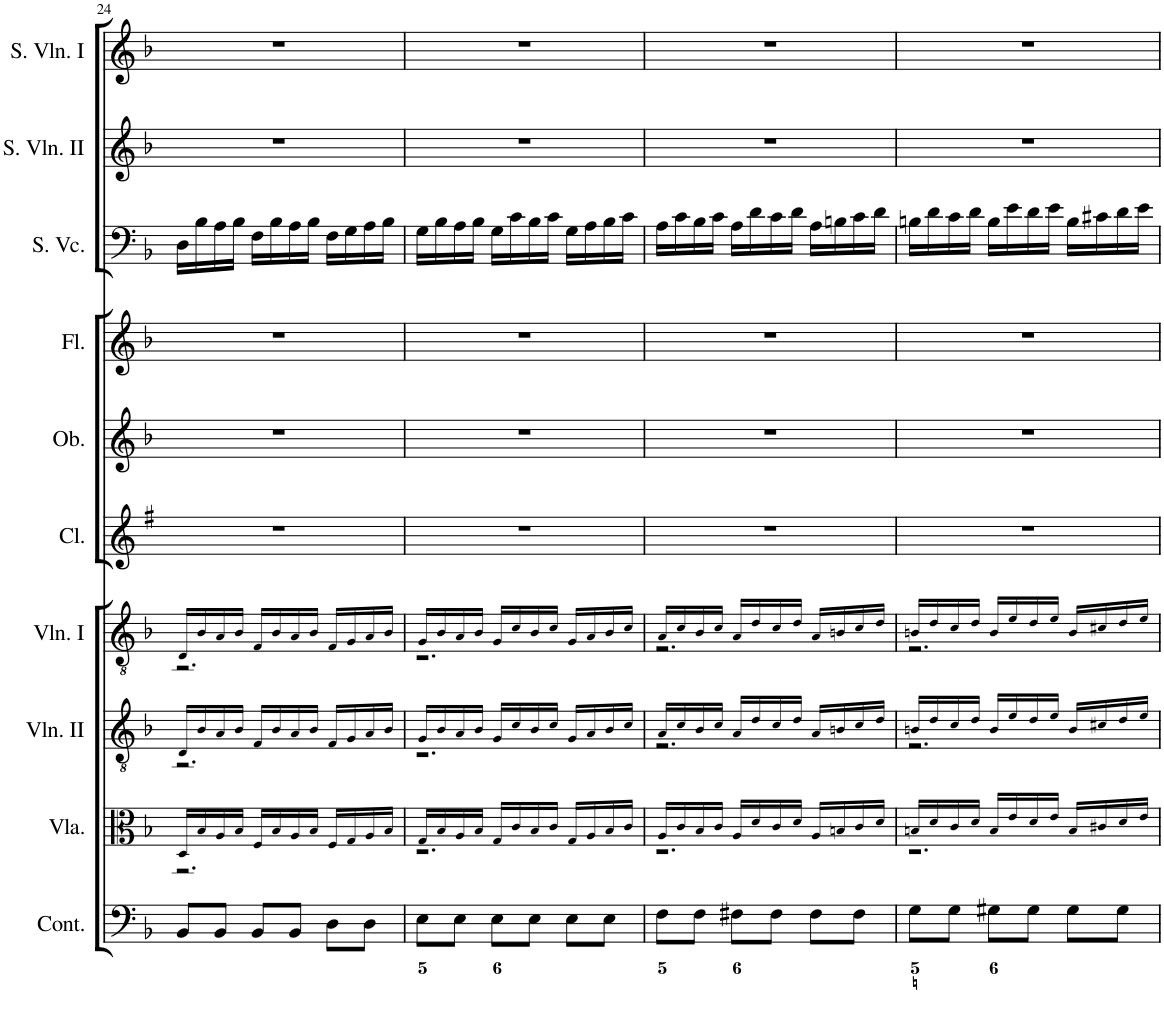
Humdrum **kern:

**kern	**kern	**kern	**kern	**kern	**kern	**kern	**kern	**kern	**kern
*part10	*part9	*part8	*part7	*part6	*part5	*part4	*part3	*part2	*part1
*staff10	*staff9	*staff8	*staff7	*staff6	*staff5	*staff4	*staff3	*staff2	*staff1
*I"Continuo	*I"Viola	*I"Violin II	*I"Violin I	*I"Clarinet	*I"Oboe	*I"Flute	*I"Solo Violoncello	*I"Solo Violin II	*I"Solo Violin I
*I'Cont.	*I'Vla.	*I'Vln. II	*I'Vln. I	*I'Cl.	*I'Ob.	*I'Fl.	*I'S. Vc.	*I'S. Vln. II	*I'S. Vln. I
!!LO:PB:g=z
*clefF4	*clefC3	*clefGv2	*clefGv2	*clefG2	*clefG2	*clefG2	*clefF4	*clefG2	*clefG2
*	*	*	*	*Trd1c2	*	*	*	*	*
*k[b-]	*k[b-]	*k[b-]	*k[b-]	*k[f#]	*k[b-]	*k[b-]	*k[b-]	*k[b-]	*k[b-]
*M3/4	*M3/4	*M3/4	*M3/4	*M3/4	*M3/4	*M3/4	*M3/4	*M3/4	*M3/4
=24	=24	=24	=24	=24	=24	=24	=24	=24	=24
*	*^	*^	*^	*	*	*	*	*	*
8BB-/L	16D/LL	2.r	16D/LL	2.r	16D/LL	2.r	2.r	2.r	2.r	16D\LL	2.r	2.r
.	16B-/	.	16B-/	.	16B-/	.	.	.	.	16B-\	.	.
8BB-/J	16A/	.	16A/	.	16A/	.	.	.	.	16A\	.	.
.	16B-/JJ	.	16B-/JJ	.	16B-/JJ	.	.	.	.	16B-\JJ	.	.
8BB-/L	16F/LL	.	16F/LL	.	16F/LL	.	.	.	.	16F\LL	.	.
.	16B-/	.	16B-/	.	16B-/	.	.	.	.	16B-\	.	.
8BB-/J	16A/	.	16A/	.	16A/	.	.	.	.	16A\	.	.
.	16B-/JJ	.	16B-/JJ	.	16B-/JJ	.	.	.	.	16B-\JJ	.	.
8D\L	16F/LL	.	16F/LL	.	16F/LL	.	.	.	.	16F\LL	.	.
.	16G/	.	16G/	.	16G/	.	.	.	.	16G\	.	.
8D\J	16A/	.	16A/	.	16A/	.	.	.	.	16A\	.	.
.	16B-/JJ	.	16B-/JJ	.	16B-/JJ	.	.	.	.	16B-\JJ	.	.
=25	=25	=25	=25	=25	=25	=25	=25	=25	=25	=25	=25	=25
8E\L	16G/LL	2.r	16G/LL	2.r	16G/LL	2.r	2.r	2.r	2.r	16G\LL	2.r	2.r
.	16B-/	.	16B-/	.	16B-/	.	.	.	.	16B-\	.	.
8E\J	16A/	.	16A/	.	16A/	.	.	.	.	16A\	.	.
.	16B-/JJ	.	16B-/JJ	.	16B-/JJ	.	.	.	.	16B-\JJ	.	.
8E\L	16G/LL	.	16G/LL	.	16G/LL	.	.	.	.	16G\LL	.	.
.	16c/	.	16c/	.	16c/	.	.	.	.	16c\	.	.
8E\J	16B-/	.	16B-/	.	16B-/	.	.	.	.	16B-\	.	.
.	16c/JJ	.	16c/JJ	.	16c/JJ	.	.	.	.	16c\JJ	.	.
8E\L	16G/LL	.	16G/LL	.	16G/LL	.	.	.	.	16G\LL	.	.
.	16A/	.	16A/	.	16A/	.	.	.	.	16A\	.	.
8E\J	16B-/	.	16B-/	.	16B-/	.	.	.	.	16B-\	.	.
.	16c/JJ	.	16c/JJ	.	16c/JJ	.	.	.	.	16c\JJ	.	.
=26	=26	=26	=26	=26	=26	=26	=26	=26	=26	=26	=26	=26
8F\L	16A/LL	2.r	16A/LL	2.r	16A/LL	2.r	2.r	2.r	2.r	16A\LL	2.r	2.r
.	16c/	.	16c/	.	16c/	.	.	.	.	16c\	.	.
8F\J	16B-/	.	16B-/	.	16B-/	.	.	.	.	16B-\	.	.
.	16c/JJ	.	16c/JJ	.	16c/JJ	.	.	.	.	16c\JJ	.	.
8F#X\L	16A/LL	.	16A/LL	.	16A/LL	.	.	.	.	16A\LL	.	.
.	16d/	.	16d/	.	16d/	.	.	.	.	16d\	.	.
8F#\J	16c/	.	16c/	.	16c/	.	.	.	.	16c\	.	.
.	16d/JJ	.	16d/JJ	.	16d/JJ	.	.	.	.	16d\JJ	.	.
8F#\L	16A/LL	.	16A/LL	.	16A/LL	.	.	.	.	16A\LL	.	.
.	16Bn/	.	16Bn/	.	16Bn/	.	.	.	.	16Bn\	.	.
8F#\J	16c/	.	16c/	.	16c/	.	.	.	.	16c\	.	.
.	16d/JJ	.	16d/JJ	.	16d/JJ	.	.	.	.	16d\JJ	.	.
=27	=27	=27	=27	=27	=27	=27	=27	=27	=27	=27	=27	=27
8G\L	16Bn/LL	2.r	16Bn/LL	2.r	16Bn/LL	2.r	2.r	2.r	2.r	16Bn\LL	2.r	2.r
.	16d/	.	16d/	.	16d/	.	.	.	.	16d\	.	.
8G\J	16c/	.	16c/	.	16c/	.	.	.	.	16c\	.	.
.	16d/JJ	.	16d/JJ	.	16d/JJ	.	.	.	.	16d\JJ	.	.
8G#X\L	16B/LL	.	16B/LL	.	16B/LL	.	.	.	.	16B\LL	.	.
.	16e/	.	16e/	.	16e/	.	.	.	.	16e\	.	.
8G#\J	16d/	.	16d/	.	16d/	.	.	.	.	16d\	.	.
.	16e/JJ	.	16e/JJ	.	16e/JJ	.	.	.	.	16e\JJ	.	.
8G#\L	16B/LL	.	16B/LL	.	16B/LL	.	.	.	.	16B\LL	.	.
.	16c#X/	.	16c#X/	.	16c#X/	.	.	.	.	16c#X\	.	.
8G#\J	16d/	.	16d/	.	16d/	.	.	.	.	16d\	.	.
.	16e/JJ	.	16e/JJ	.	16e/JJ	.	.	.	.	16e\JJ	.	.
*	*v	*v	*	*	*v	*v	*	*	*	*	*	*
*	*	*v	*v	*	*	*	*	*	*	*
=	=	=	=	=	=	=	=	=	=
*-	*-	*-	*-	*-	*-	*-	*-	*-	*-
